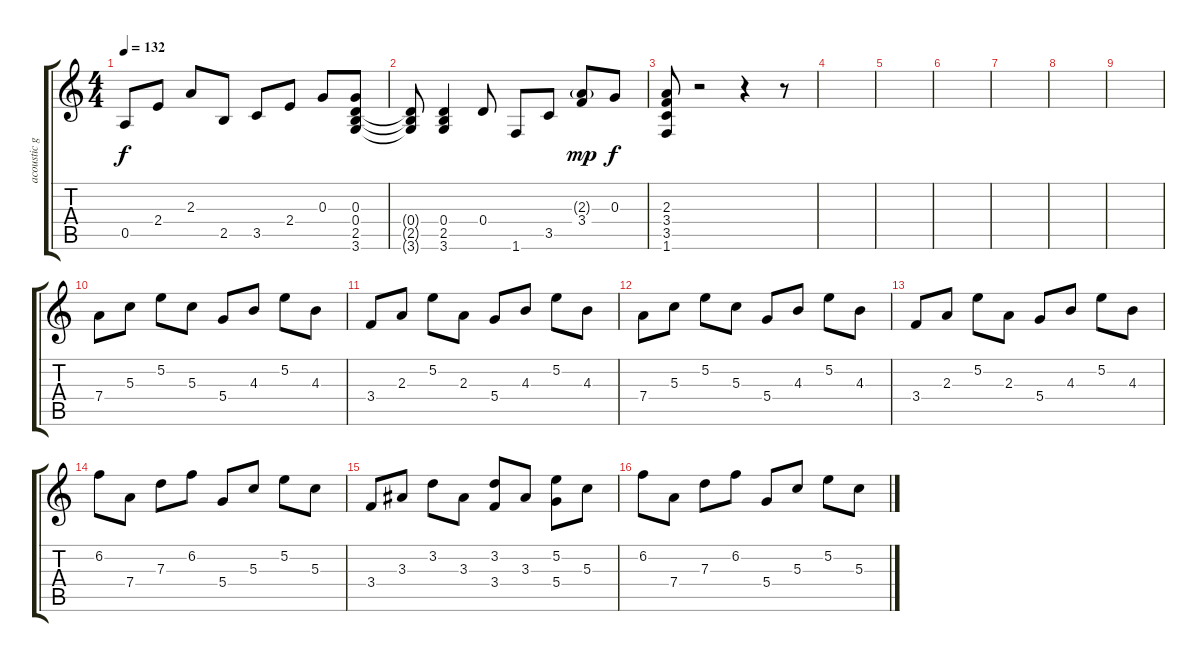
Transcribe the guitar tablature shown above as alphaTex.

\track ("acoustic guitar" "acoustic g") {instrument acousticguitarsteel}
\staff {score tabs}
\tuning (E4 B3 G3 D3 A2 E2) {hide}
\ts (4 4)
\tempo 132
\clef g2
\ks c
0.5.8{dy f} 2.4.8 2.3.8 2.5.8 3.5.8 2.4.8 0.3.8 (0.3 0.4 2.5 3.6).8 |
(0.4{t} 2.5{t} 3.6{t}).8 (0.4 2.5 3.6).4 0.4.8 1.6.8 3.5.8 (2.3{g} 3.4).8{dy mp} 0.3.8{dy f} |
(2.3 3.4 3.5 1.6).8 r.2 r.4 r.8 |
|
|
|
|
|
|
7.4.8 5.3.8 5.2.8 5.3.8 5.4.8 4.3.8 5.2.8 4.3.8 |
3.4.8 2.3.8 5.2.8 2.3.8 5.4.8 4.3.8 5.2.8 4.3.8 |
7.4.8 5.3.8 5.2.8 5.3.8 5.4.8 4.3.8 5.2.8 4.3.8 |
3.4.8 2.3.8 5.2.8 2.3.8 5.4.8 4.3.8 5.2.8 4.3.8 |
6.2.8 7.4.8 7.3.8 6.2.8 5.4.8 5.3.8 5.2.8 5.3.8 |
3.4.8 3.3.8 3.2.8 3.3.8 (3.2 3.4).8 3.3.8 (5.2 5.4).8 5.3.8 |
6.2.8 7.4.8 7.3.8 6.2.8 5.4.8 5.3.8 5.2.8 5.3.8
